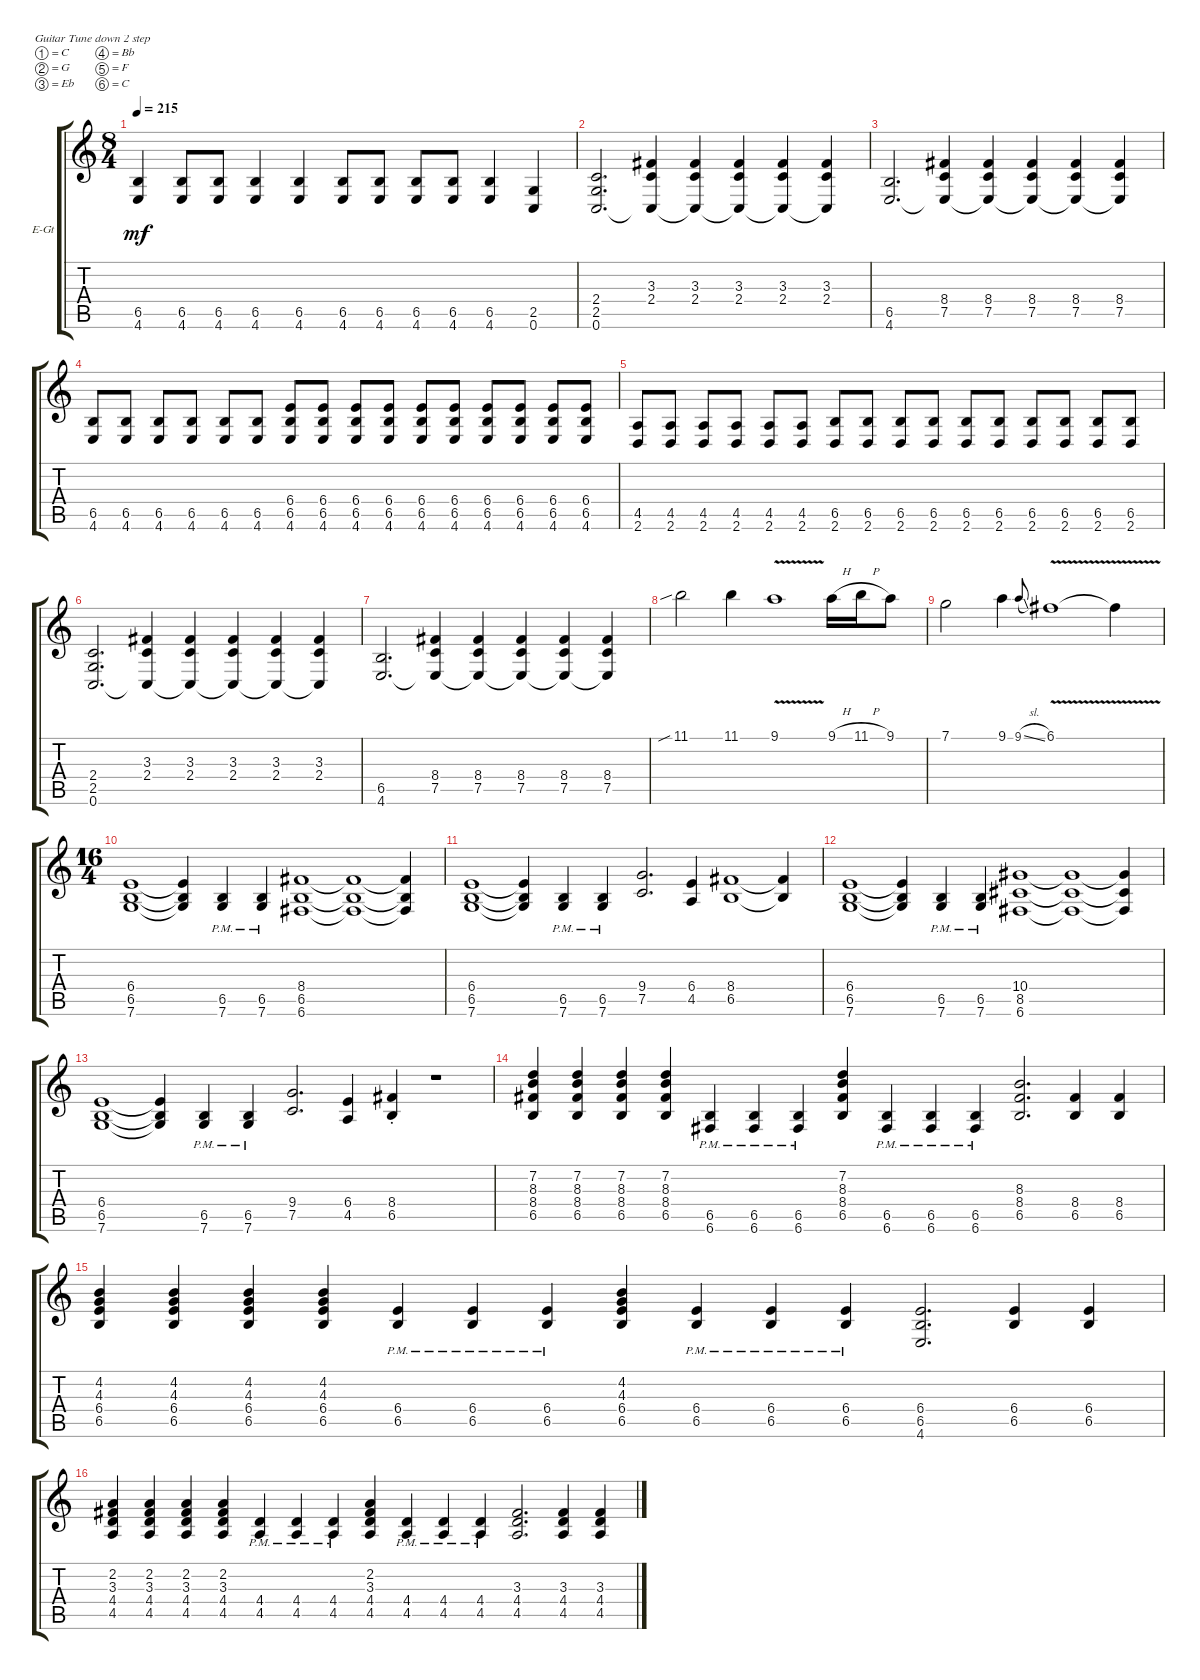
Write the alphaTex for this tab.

\defaultSystemsLayout 4
\bracketExtendMode groupsimilarinstruments
\firstSystemTrackNameOrientation horizontal
\otherSystemsTrackNameOrientation horizontal
\track ("Brian Eschbach" "E-Gt") {instrument electricguitarclean}
\staff {score tabs}
\tuning (C4 G3 Eb3 Bb2 F2 C2)
\ts (8 4)
\tempo 215
\clef g2
\ks c
(4.6 6.5).4{dy mf} (4.6 6.5).8 (4.6 6.5).8 (4.6 6.5).4 (4.6 6.5).4 (4.6 6.5).8 (4.6 6.5).8 (4.6 6.5).8 (4.6 6.5).8 (4.6 6.5).4 (0.6 2.5).4 |
(0.6 2.5 2.4).2{d} (2.4 3.3 0.6{t}).4 (2.4 3.3 0.6{t}).4 (2.4 3.3 0.6{t}).4 (2.4 3.3 0.6{t}).4 (2.4 3.3 0.6{t}).4 |
(4.6 6.5).2{d} (7.5 8.4 4.6{t}).4 (7.5 8.4 4.6{t}).4 (7.5 8.4 4.6{t}).4 (7.5 8.4 4.6{t}).4 (7.5 8.4 4.6{t}).4 |
(4.6 6.5).8 (4.6 6.5).8 (4.6 6.5).8 (4.6 6.5).8 (4.6 6.5).8 (4.6 6.5).8 (4.6 6.5 6.4).8 (4.6 6.5 6.4).8 (6.5 6.4 4.6).8 (6.5 6.4 4.6).8 (6.5 6.4 4.6).8 (6.5 6.4 4.6).8 (6.5 6.4 4.6).8 (6.5 6.4 4.6).8 (6.5 6.4 4.6).8 (6.5 6.4 4.6).8 |
(2.6 4.5).8 (2.6 4.5).8 (2.6 4.5).8 (2.6 4.5).8 (2.6 4.5).8 (2.6 4.5).8 (2.6 6.5).8 (2.6 6.5).8 (2.6 6.5).8 (2.6 6.5).8 (2.6 6.5).8 (2.6 6.5).8 (2.6 6.5).8 (2.6 6.5).8 (2.6 6.5).8 (2.6 6.5).8 |
(0.6 2.5 2.4).2{d} (2.4 3.3 0.6{t}).4 (2.4 3.3 0.6{t}).4 (2.4 3.3 0.6{t}).4 (2.4 3.3 0.6{t}).4 (2.4 3.3 0.6{t}).4 |
(4.6 6.5).2{d} (7.5 8.4 4.6{t}).4 (7.5 8.4 4.6{t}).4 (7.5 8.4 4.6{t}).4 (7.5 8.4 4.6{t}).4 (7.5 8.4 4.6{t}).4 |
11.1{sib}.2 11.1.4 9.1{v}.1 9.1{h}.16 11.1{h}.16 9.1.8 |
7.1.2 9.1.4 9.1{sl}.8{gr onbeat} 6.1{v}.1 6.1{v t}.4 |
\ts (16 4)
(7.6 6.5 6.4).1 (7.6{t} 6.5{t} 6.4{t}).4 (7.6{pm} 6.5{pm}).4 (7.6{pm} 6.5{pm}).4 (6.6 6.5 8.4).1 (6.6{t} 6.5{t} 8.4{t}).1 (8.4{t} 6.5{t} 6.6{t}).4 |
(7.6 6.5 6.4).1 (7.6{t} 6.5{t} 6.4{t}).4 (7.6{pm} 6.5{pm}).4 (7.6{pm} 6.5{pm}).4 (7.5 9.4).2{d} (4.5 6.4).4 (6.5 8.4).1 (6.5{t} 8.4{t}).4 |
(7.6 6.5 6.4).1 (7.6{t} 6.5{t} 6.4{t}).4 (7.6{pm} 6.5{pm}).4 (7.6{pm} 6.5{pm}).4 (6.6 8.5 10.4).1 (6.6{t} 8.5{t} 10.4{t}).1 (10.4{t} 8.5{t} 6.6{t}).4 |
(7.6 6.5 6.4).1 (7.6{t} 6.5{t} 6.4{t}).4 (7.6{pm} 6.5{pm}).4 (7.6{pm} 6.5{pm}).4 (7.5 9.4).2{d} (4.5 6.4).4 (6.5{st} 8.4{st}).4 r.1 |
(6.5 8.4 8.3 7.2).4 (6.5 8.4 8.3 7.2).4 (6.5 8.4 8.3 7.2).4 (6.5 8.4 8.3 7.2).4 (6.6{pm} 6.5{pm}).4 (6.5{pm} 6.6{pm}).4 (6.5{pm} 6.6{pm}).4 (6.5 8.4 8.3 7.2).4 (6.6{pm} 6.5{pm}).4 (6.5{pm} 6.6{pm}).4 (6.5{pm} 6.6{pm}).4 (6.5 8.4 8.3).2{d} (6.5 8.4).4 (6.5 8.4).4 |
(6.5 6.4 4.3 4.2).4 (6.5 6.4 4.3 4.2).4 (6.5 6.4 4.3 4.2).4 (6.5 6.4 4.3 4.2).4 (6.5{pm} 6.4{pm}).4 (6.4{pm} 6.5{pm}).4 (6.4{pm} 6.5{pm}).4 (6.5 6.4 4.3 4.2).4 (6.5{pm} 6.4{pm}).4 (6.4{pm} 6.5{pm}).4 (6.4{pm} 6.5{pm}).4 (6.5 6.4 4.6).2{d} (6.4 6.5).4 (6.5 6.4).4 |
(4.5 4.4 3.3 2.2).4 (4.5 4.4 3.3 2.2).4 (4.5 4.4 3.3 2.2).4 (4.5 4.4 3.3 2.2).4 (4.5{pm} 4.4{pm}).4 (4.4{pm} 4.5{pm}).4 (4.4{pm} 4.5{pm}).4 (4.5 4.4 3.3 2.2).4 (4.5{pm} 4.4{pm}).4 (4.4{pm} 4.5{pm}).4 (4.4{pm} 4.5{pm}).4 (4.5 4.4 3.3).2{d} (4.4 4.5 3.3).4 (4.5 4.4 3.3).4
